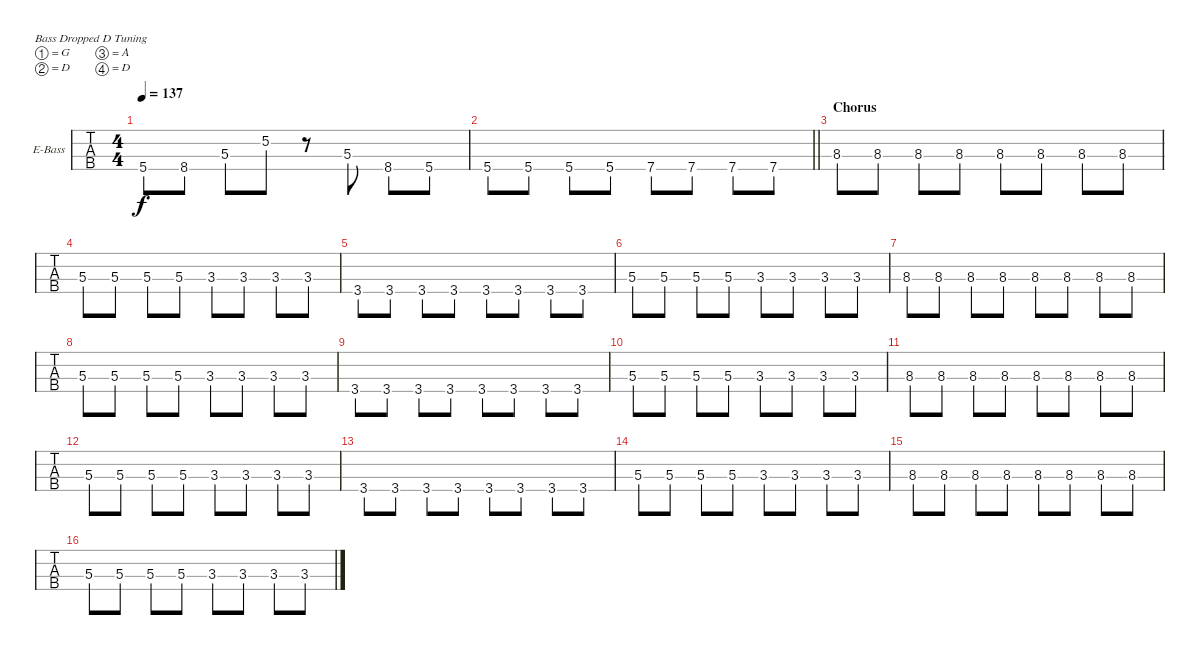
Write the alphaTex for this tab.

\bracketExtendMode groupsimilarinstruments
\firstSystemTrackNameOrientation horizontal
\otherSystemsTrackNameOrientation horizontal
\track ("Nikolai" "E-Bass") {instrument electricbasspick}
\staff {tabs}
\tuning (G2 D2 A1 D1)
\ts (4 4)
\tempo 137
\clef f4
\ks c
5.4.8{dy f} 8.4.8 5.3.8 5.2.8 r.8 5.3.8 8.4.8 5.4.8 |
\barLineRight lightlight
5.4.8 5.4.8 5.4.8 5.4.8 7.4.8 7.4.8 7.4.8 7.4.8 |
\section ("" "Chorus")
8.3.8 8.3.8 8.3.8 8.3.8 8.3.8 8.3.8 8.3.8 8.3.8 |
5.3.8 5.3.8 5.3.8 5.3.8 3.3.8 3.3.8 3.3.8 3.3.8 |
3.4.8 3.4.8 3.4.8 3.4.8 3.4.8 3.4.8 3.4.8 3.4.8 |
5.3.8 5.3.8 5.3.8 5.3.8 3.3.8 3.3.8 3.3.8 3.3.8 |
8.3.8 8.3.8 8.3.8 8.3.8 8.3.8 8.3.8 8.3.8 8.3.8 |
5.3.8 5.3.8 5.3.8 5.3.8 3.3.8 3.3.8 3.3.8 3.3.8 |
3.4.8 3.4.8 3.4.8 3.4.8 3.4.8 3.4.8 3.4.8 3.4.8 |
5.3.8 5.3.8 5.3.8 5.3.8 3.3.8 3.3.8 3.3.8 3.3.8 |
8.3.8 8.3.8 8.3.8 8.3.8 8.3.8 8.3.8 8.3.8 8.3.8 |
5.3.8 5.3.8 5.3.8 5.3.8 3.3.8 3.3.8 3.3.8 3.3.8 |
3.4.8 3.4.8 3.4.8 3.4.8 3.4.8 3.4.8 3.4.8 3.4.8 |
5.3.8 5.3.8 5.3.8 5.3.8 3.3.8 3.3.8 3.3.8 3.3.8 |
8.3.8 8.3.8 8.3.8 8.3.8 8.3.8 8.3.8 8.3.8 8.3.8 |
5.3.8 5.3.8 5.3.8 5.3.8 3.3.8 3.3.8 3.3.8 3.3.8
